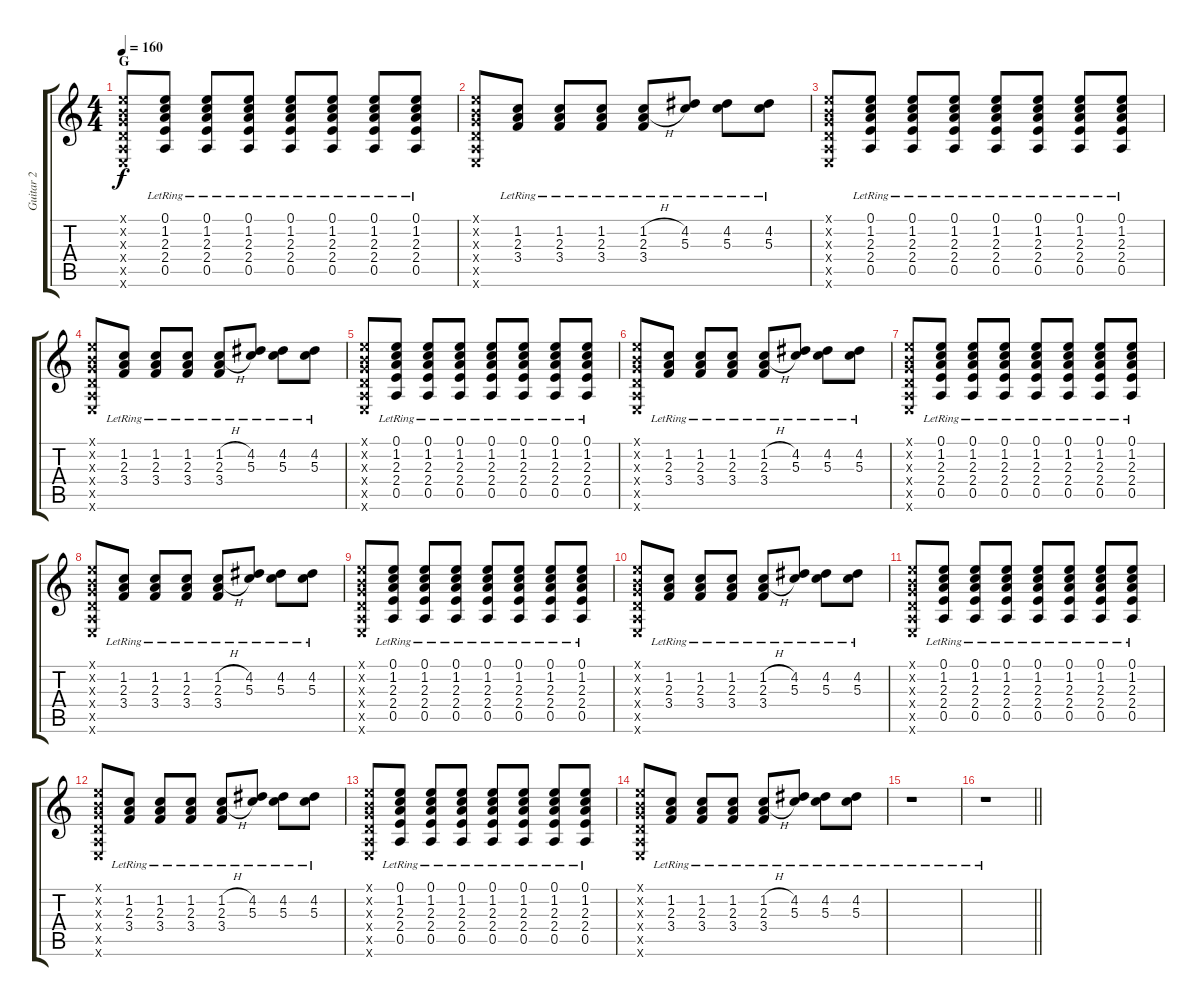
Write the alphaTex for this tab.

\track ("Guitar 2" "Guitar 2") {instrument overdrivenguitar}
\staff {score tabs}
\tuning (E4 B3 G3 D3 A2 E2) {hide}
\ts (4 4)
\section ("" "G")
\tempo 160
\clef g2
\ks c
(0.1{x} 0.2{x} 0.3{x} 0.4{x} 0.5{x} 0.6{x}).8{dy f} (0.1{lr} 1.2{lr} 2.3{lr} 2.4{lr} 0.5{lr}).8 (0.1{lr} 1.2{lr} 2.3{lr} 2.4{lr} 0.5{lr}).8 (0.1{lr} 1.2{lr} 2.3{lr} 2.4{lr} 0.5{lr}).8 (0.1{lr} 1.2{lr} 2.3{lr} 2.4{lr} 0.5{lr}).8 (0.1{lr} 1.2{lr} 2.3{lr} 2.4{lr} 0.5{lr}).8 (0.1{lr} 1.2{lr} 2.3{lr} 2.4{lr} 0.5{lr}).8 (0.1{lr} 1.2{lr} 2.3{lr} 2.4{lr} 0.5{lr}).8 |
(0.1{x} 0.2{x} 0.3{x} 0.4{x} 0.5{x} 0.6{x}).8 (1.2{lr} 2.3{lr} 3.4{lr}).8 (1.2{lr} 2.3{lr} 3.4{lr}).8 (1.2{lr} 2.3{lr} 3.4{lr}).8 (1.2{h lr} 2.3{h lr} 3.4{lr}).8 (4.2{lr} 5.3{lr}).8 (4.2{lr} 5.3{lr}).8 (4.2{lr} 5.3{lr}).8 |
(0.1{x} 0.2{x} 0.3{x} 0.4{x} 0.5{x} 0.6{x}).8 (0.1{lr} 1.2{lr} 2.3{lr} 2.4{lr} 0.5{lr}).8 (0.1{lr} 1.2{lr} 2.3{lr} 2.4{lr} 0.5{lr}).8 (0.1{lr} 1.2{lr} 2.3{lr} 2.4{lr} 0.5{lr}).8 (0.1{lr} 1.2{lr} 2.3{lr} 2.4{lr} 0.5{lr}).8 (0.1{lr} 1.2{lr} 2.3{lr} 2.4{lr} 0.5{lr}).8 (0.1{lr} 1.2{lr} 2.3{lr} 2.4{lr} 0.5{lr}).8 (0.1{lr} 1.2{lr} 2.3{lr} 2.4{lr} 0.5{lr}).8 |
(0.1{x} 0.2{x} 0.3{x} 0.4{x} 0.5{x} 0.6{x}).8 (1.2{lr} 2.3{lr} 3.4{lr}).8 (1.2{lr} 2.3{lr} 3.4{lr}).8 (1.2{lr} 2.3{lr} 3.4{lr}).8 (1.2{h lr} 2.3{h lr} 3.4{lr}).8 (4.2{lr} 5.3{lr}).8 (4.2{lr} 5.3{lr}).8 (4.2{lr} 5.3{lr}).8 |
(0.1{x} 0.2{x} 0.3{x} 0.4{x} 0.5{x} 0.6{x}).8 (0.1{lr} 1.2{lr} 2.3{lr} 2.4{lr} 0.5{lr}).8 (0.1{lr} 1.2{lr} 2.3{lr} 2.4{lr} 0.5{lr}).8 (0.1{lr} 1.2{lr} 2.3{lr} 2.4{lr} 0.5{lr}).8 (0.1{lr} 1.2{lr} 2.3{lr} 2.4{lr} 0.5{lr}).8 (0.1{lr} 1.2{lr} 2.3{lr} 2.4{lr} 0.5{lr}).8 (0.1{lr} 1.2{lr} 2.3{lr} 2.4{lr} 0.5{lr}).8 (0.1{lr} 1.2{lr} 2.3{lr} 2.4{lr} 0.5{lr}).8 |
(0.1{x} 0.2{x} 0.3{x} 0.4{x} 0.5{x} 0.6{x}).8 (1.2{lr} 2.3{lr} 3.4{lr}).8 (1.2{lr} 2.3{lr} 3.4{lr}).8 (1.2{lr} 2.3{lr} 3.4{lr}).8 (1.2{h lr} 2.3{h lr} 3.4{lr}).8 (4.2{lr} 5.3{lr}).8 (4.2{lr} 5.3{lr}).8 (4.2{lr} 5.3{lr}).8 |
(0.1{x} 0.2{x} 0.3{x} 0.4{x} 0.5{x} 0.6{x}).8 (0.1{lr} 1.2{lr} 2.3{lr} 2.4{lr} 0.5{lr}).8 (0.1{lr} 1.2{lr} 2.3{lr} 2.4{lr} 0.5{lr}).8 (0.1{lr} 1.2{lr} 2.3{lr} 2.4{lr} 0.5{lr}).8 (0.1{lr} 1.2{lr} 2.3{lr} 2.4{lr} 0.5{lr}).8 (0.1{lr} 1.2{lr} 2.3{lr} 2.4{lr} 0.5{lr}).8 (0.1{lr} 1.2{lr} 2.3{lr} 2.4{lr} 0.5{lr}).8 (0.1{lr} 1.2{lr} 2.3{lr} 2.4{lr} 0.5{lr}).8 |
(0.1{x} 0.2{x} 0.3{x} 0.4{x} 0.5{x} 0.6{x}).8 (1.2{lr} 2.3{lr} 3.4{lr}).8 (1.2{lr} 2.3{lr} 3.4{lr}).8 (1.2{lr} 2.3{lr} 3.4{lr}).8 (1.2{h lr} 2.3{h lr} 3.4{lr}).8 (4.2{lr} 5.3{lr}).8 (4.2{lr} 5.3{lr}).8 (4.2{lr} 5.3{lr}).8 |
(0.1{x} 0.2{x} 0.3{x} 0.4{x} 0.5{x} 0.6{x}).8 (0.1{lr} 1.2{lr} 2.3{lr} 2.4{lr} 0.5{lr}).8 (0.1{lr} 1.2{lr} 2.3{lr} 2.4{lr} 0.5{lr}).8 (0.1{lr} 1.2{lr} 2.3{lr} 2.4{lr} 0.5{lr}).8 (0.1{lr} 1.2{lr} 2.3{lr} 2.4{lr} 0.5{lr}).8 (0.1{lr} 1.2{lr} 2.3{lr} 2.4{lr} 0.5{lr}).8 (0.1{lr} 1.2{lr} 2.3{lr} 2.4{lr} 0.5{lr}).8 (0.1{lr} 1.2{lr} 2.3{lr} 2.4{lr} 0.5{lr}).8 |
(0.1{x} 0.2{x} 0.3{x} 0.4{x} 0.5{x} 0.6{x}).8 (1.2{lr} 2.3{lr} 3.4{lr}).8 (1.2{lr} 2.3{lr} 3.4{lr}).8 (1.2{lr} 2.3{lr} 3.4{lr}).8 (1.2{h lr} 2.3{h lr} 3.4{lr}).8 (4.2{lr} 5.3{lr}).8 (4.2{lr} 5.3{lr}).8 (4.2{lr} 5.3{lr}).8 |
(0.1{x} 0.2{x} 0.3{x} 0.4{x} 0.5{x} 0.6{x}).8 (0.1{lr} 1.2{lr} 2.3{lr} 2.4{lr} 0.5{lr}).8 (0.1{lr} 1.2{lr} 2.3{lr} 2.4{lr} 0.5{lr}).8 (0.1{lr} 1.2{lr} 2.3{lr} 2.4{lr} 0.5{lr}).8 (0.1{lr} 1.2{lr} 2.3{lr} 2.4{lr} 0.5{lr}).8 (0.1{lr} 1.2{lr} 2.3{lr} 2.4{lr} 0.5{lr}).8 (0.1{lr} 1.2{lr} 2.3{lr} 2.4{lr} 0.5{lr}).8 (0.1{lr} 1.2{lr} 2.3{lr} 2.4{lr} 0.5{lr}).8 |
(0.1{x} 0.2{x} 0.3{x} 0.4{x} 0.5{x} 0.6{x}).8 (1.2{lr} 2.3{lr} 3.4{lr}).8 (1.2{lr} 2.3{lr} 3.4{lr}).8 (1.2{lr} 2.3{lr} 3.4{lr}).8 (1.2{h lr} 2.3{h lr} 3.4{lr}).8 (4.2{lr} 5.3{lr}).8 (4.2{lr} 5.3{lr}).8 (4.2{lr} 5.3{lr}).8 |
(0.1{x} 0.2{x} 0.3{x} 0.4{x} 0.5{x} 0.6{x}).8 (0.1{lr} 1.2{lr} 2.3{lr} 2.4{lr} 0.5{lr}).8 (0.1{lr} 1.2{lr} 2.3{lr} 2.4{lr} 0.5{lr}).8 (0.1{lr} 1.2{lr} 2.3{lr} 2.4{lr} 0.5{lr}).8 (0.1{lr} 1.2{lr} 2.3{lr} 2.4{lr} 0.5{lr}).8 (0.1{lr} 1.2{lr} 2.3{lr} 2.4{lr} 0.5{lr}).8 (0.1{lr} 1.2{lr} 2.3{lr} 2.4{lr} 0.5{lr}).8 (0.1{lr} 1.2{lr} 2.3{lr} 2.4{lr} 0.5{lr}).8 |
(0.1{x} 0.2{x} 0.3{x} 0.4{x} 0.5{x} 0.6{x}).8 (1.2{lr} 2.3{lr} 3.4{lr}).8 (1.2{lr} 2.3{lr} 3.4{lr}).8 (1.2{lr} 2.3{lr} 3.4{lr}).8 (1.2{h lr} 2.3{h lr} 3.4{lr}).8 (4.2{lr} 5.3{lr}).8 (4.2{lr} 5.3{lr}).8 (4.2{lr} 5.3{lr}).8 |
r.1 |
\barLineRight lightlight
r.1
